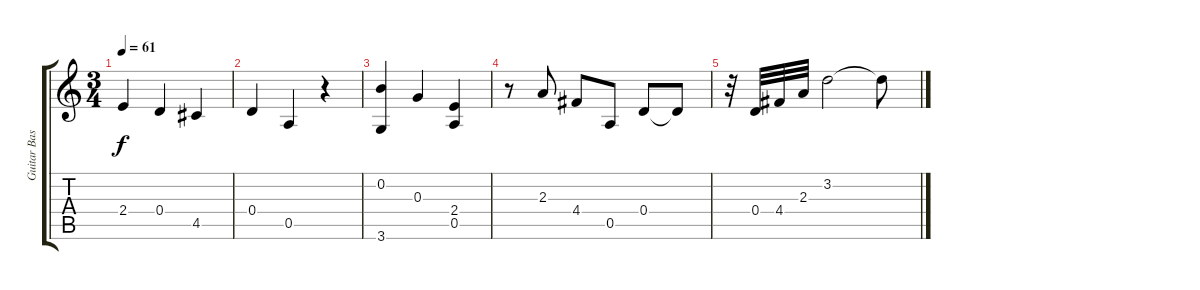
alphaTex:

\track ("Guitar Bass" "Guitar Bas") {instrument acousticguitarnylon}
\staff {score tabs}
\tuning (E4 B3 G3 D3 A2 E2) {hide}
\ts (3 4)
\tempo 61
\clef g2
\ks c
2.4.4{dy f} 0.4.4 4.5.4 |
0.4.4 0.5.4 r.4 |
(0.2 3.6).4 0.3.4 (2.4 0.5).4 |
r.8 2.3.8 4.4.8 0.5.8 0.4.8 0.4{t}.8 |
r.32 0.4.32 4.4.32 2.3.32 3.2.2 3.2{t}.8
